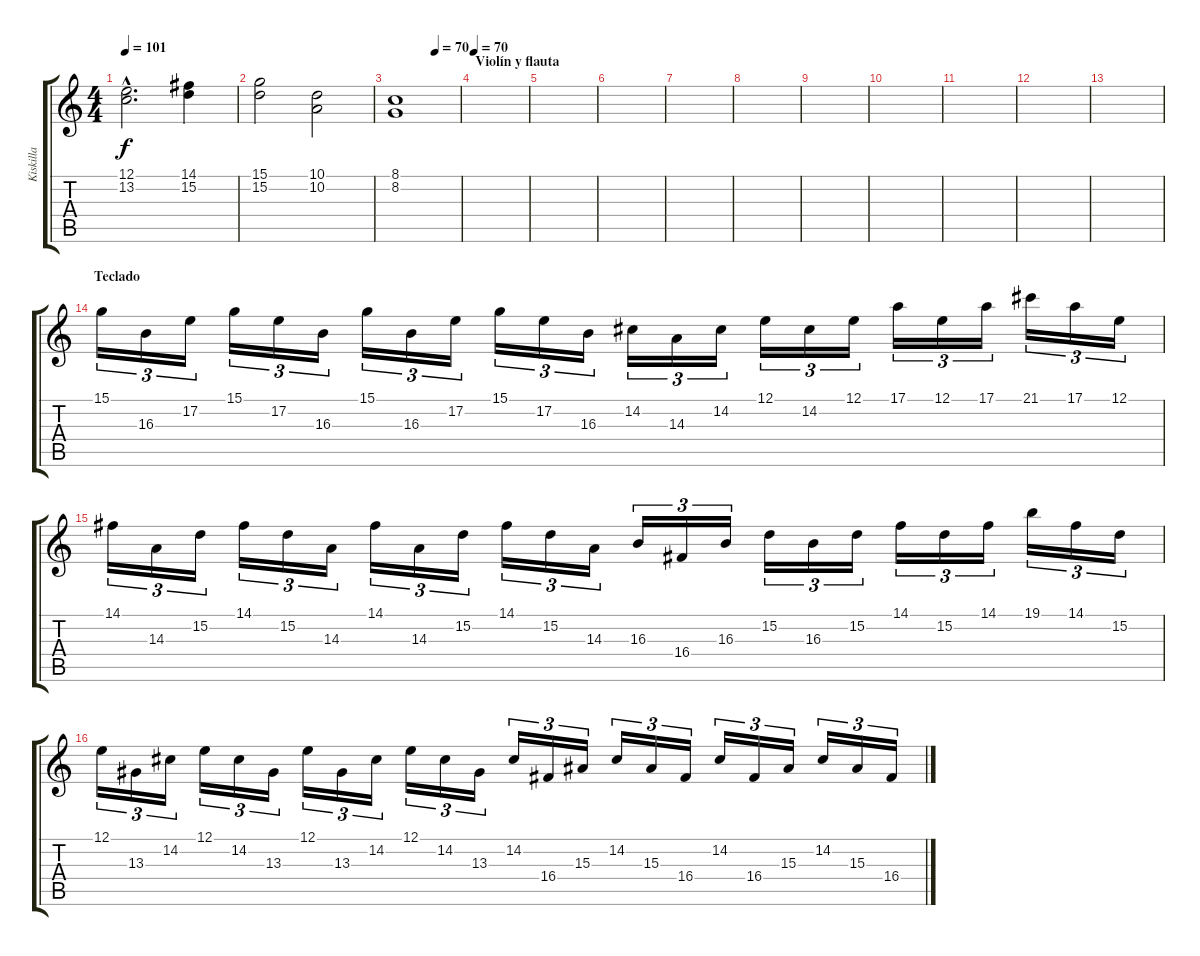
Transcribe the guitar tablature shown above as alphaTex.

\track ("Kiskilla" "Kiskilla") {instrument stringensemble1}
\staff {score tabs}
\tuning (E4 B3 G3 D3 A2 E2) {hide}
\ts (4 4)
\tempo 101
\clef g2
\ks c
(12.1{hac} 13.2{hac}).2{d dy f} (14.1 15.2).4 |
(15.1 15.2).2 (10.1 10.2).2 |
\tempo (70 0.625)
(8.1 8.2).1{volume 3} |
\section ("" "Violín y flauta")
\tempo 70
|
|
|
|
|
|
|
|
|
|
\section ("" "Teclado")
15.1.16{tu (3 2) volume 16 instrument churchorgan} 16.3.16{tu (3 2)} 17.2.16{tu (3 2)} 15.1.16{tu (3 2)} 17.2.16{tu (3 2)} 16.3.16{tu (3 2)} 15.1.16{tu (3 2)} 16.3.16{tu (3 2)} 17.2.16{tu (3 2)} 15.1.16{tu (3 2)} 17.2.16{tu (3 2)} 16.3.16{tu (3 2)} 14.2.16{tu (3 2)} 14.3.16{tu (3 2)} 14.2.16{tu (3 2)} 12.1.16{tu (3 2)} 14.2.16{tu (3 2)} 12.1.16{tu (3 2)} 17.1.16{tu (3 2)} 12.1.16{tu (3 2)} 17.1.16{tu (3 2)} 21.1.16{tu (3 2)} 17.1.16{tu (3 2)} 12.1.16{tu (3 2)} |
14.1.16{tu (3 2)} 14.3.16{tu (3 2)} 15.2.16{tu (3 2)} 14.1.16{tu (3 2)} 15.2.16{tu (3 2)} 14.3.16{tu (3 2)} 14.1.16{tu (3 2)} 14.3.16{tu (3 2)} 15.2.16{tu (3 2)} 14.1.16{tu (3 2)} 15.2.16{tu (3 2)} 14.3.16{tu (3 2)} 16.3.16{tu (3 2)} 16.4.16{tu (3 2)} 16.3.16{tu (3 2)} 15.2.16{tu (3 2)} 16.3.16{tu (3 2)} 15.2.16{tu (3 2)} 14.1.16{tu (3 2)} 15.2.16{tu (3 2)} 14.1.16{tu (3 2)} 19.1.16{tu (3 2)} 14.1.16{tu (3 2)} 15.2.16{tu (3 2)} |
12.1.16{tu (3 2)} 13.3.16{tu (3 2)} 14.2.16{tu (3 2)} 12.1.16{tu (3 2)} 14.2.16{tu (3 2)} 13.3.16{tu (3 2)} 12.1.16{tu (3 2)} 13.3.16{tu (3 2)} 14.2.16{tu (3 2)} 12.1.16{tu (3 2)} 14.2.16{tu (3 2)} 13.3.16{tu (3 2)} 14.2.16{tu (3 2)} 16.4.16{tu (3 2)} 15.3.16{tu (3 2)} 14.2.16{tu (3 2)} 15.3.16{tu (3 2)} 16.4.16{tu (3 2)} 14.2.16{tu (3 2)} 16.4.16{tu (3 2)} 15.3.16{tu (3 2)} 14.2.16{tu (3 2)} 15.3.16{tu (3 2)} 16.4.16{tu (3 2)}
